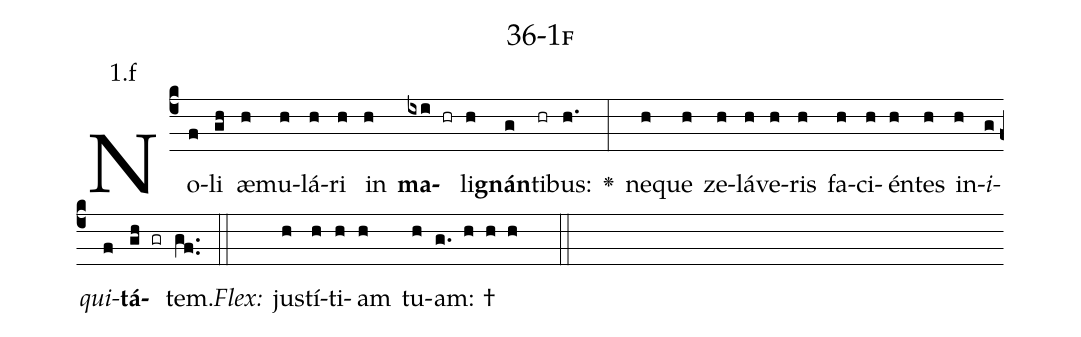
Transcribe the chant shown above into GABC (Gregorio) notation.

name: 36-1f;
annotation: 1.f;
%%
(c4)No(f)li(gh) æ(h)mu(h)lá(h)ri(h) in(h) <b>ma</b>(ixi hr)li(h)<b>gnán</b>(g)ti(hr)bus:(h.) <v>\greheightstar</v>(:) ne(h)que(h) ze(h)lá(h)ve(h)ris(h) fa(h)ci(h)én(h)tes(h) in(h)<i>i</i>(g)<i>qui</i>(f)<b>tá</b>(gh gr)tem.(gf..) (::)
<i>Flex:</i>()  jus(h)tí(h)ti(h)am(h) tu(h)am: †(g. h h h  ::)

%E(h) u(h) o(g) u(f) a(gh) e.(gf..) (::)
